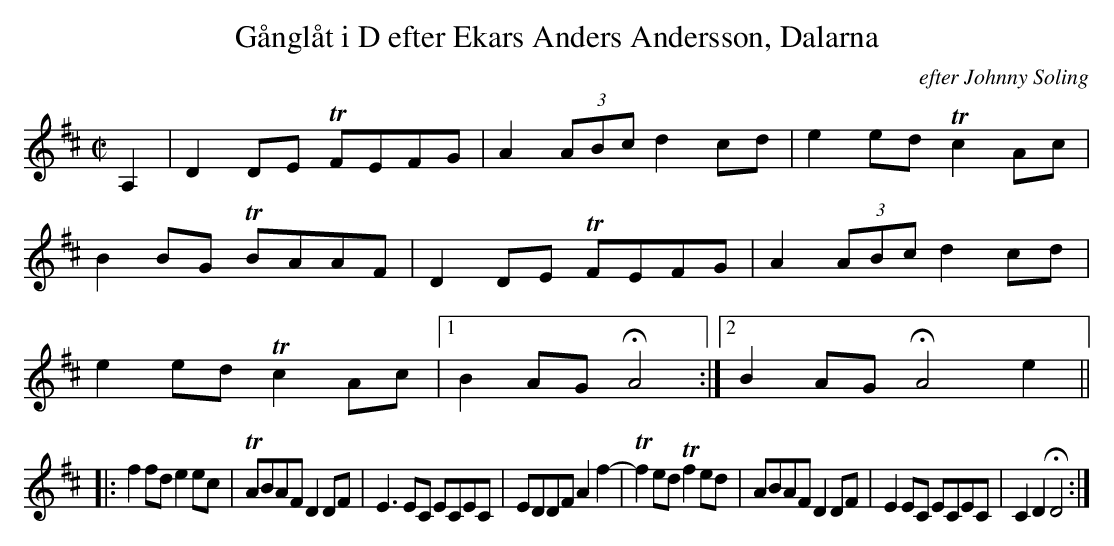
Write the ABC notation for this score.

X:1
T: G\aangl\aat i D efter Ekars Anders Andersson, Dalarna
O: efter Johnny Soling
M: C|
L: 1/8
K: D
A,2 \
| D2DE TFEFG | A2 (3ABc d2cd | e2ed Tc2Ac | B2BG TBAAF \
| D2DE TFEFG | A2 (3ABc d2cd | e2ed Tc2Ac |1 B2AG HA4 :|2 B2AG HA4 e2 ||
|: f2fd e2ec | TABAF D2DF | E3EC ECEC | EDDF A2f2- \
| Tf2ed Tf2ed | ABAF D2DF | E2EC ECEC | C2D2 HD4 :|
